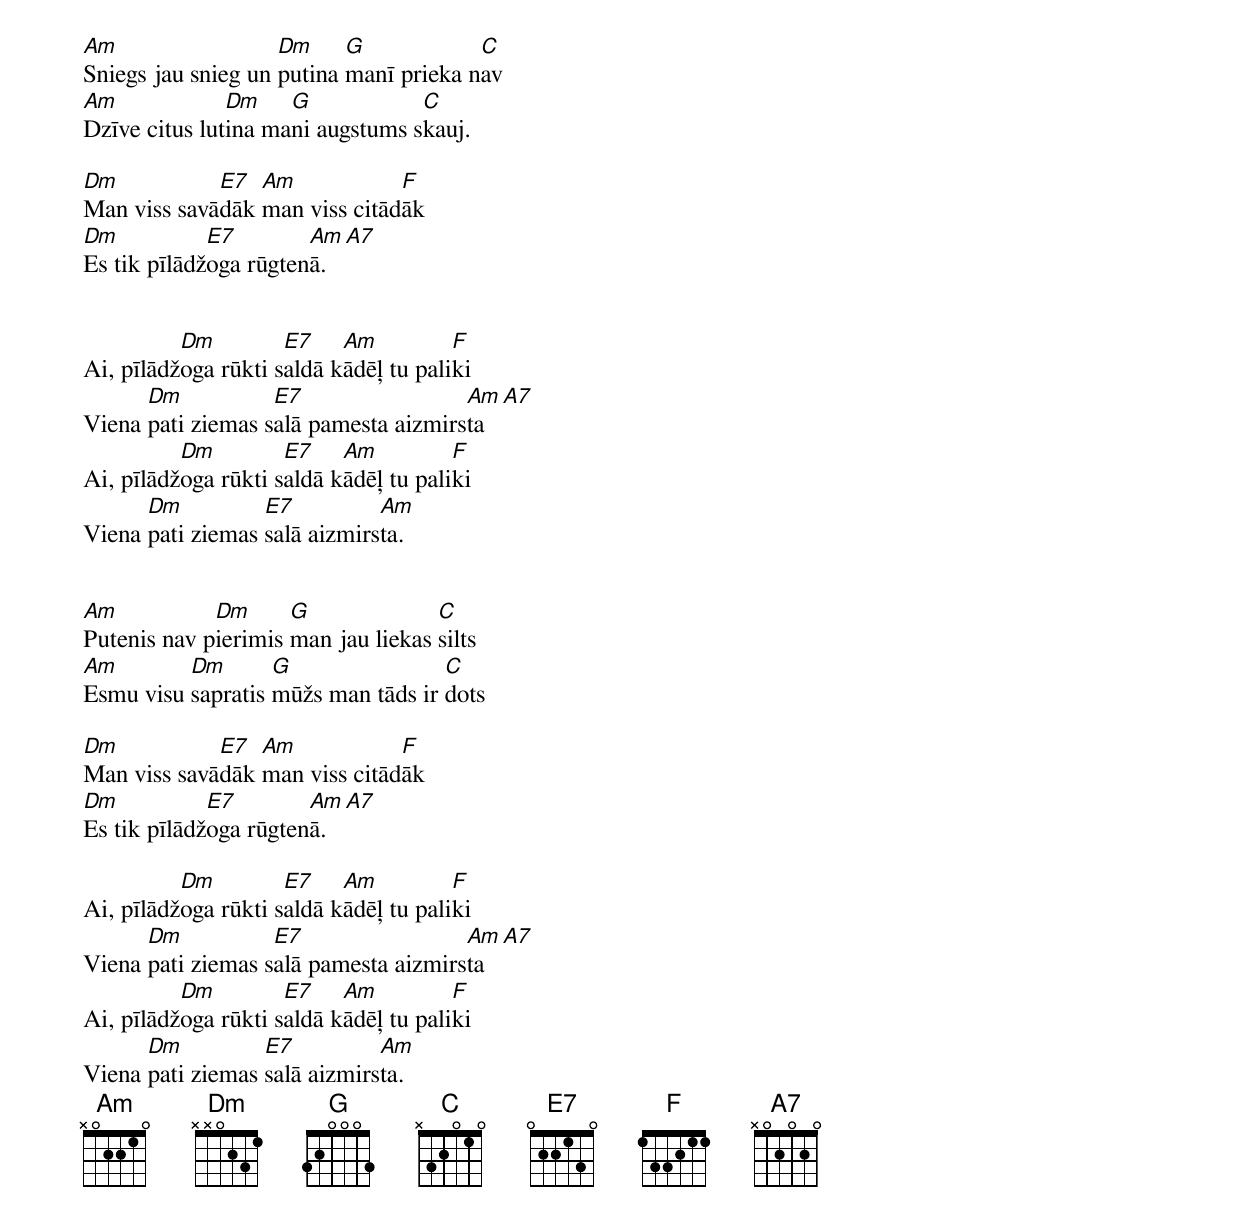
Am                  Dm     G            C
Sniegs jau snieg un putina manī prieka nav
Am             Dm    G            C
Dzīve citus lutina mani augstums skauj.

Dm           E7  Am            F
Man viss savādāk man viss citādāk
Dm           E7        Am     A7
Es tik pīlādžoga rūgtenā.


          Dm         E7    Am          F
Ai, pīlādžoga rūkti saldā kādēļ tu paliki
      Dm           E7                 Am   A7
Viena pati ziemas salā pamesta aizmirsta
          Dm         E7    Am          F
Ai, pīlādžoga rūkti saldā kādēļ tu paliki
      Dm          E7          Am
Viena pati ziemas salā aizmirsta.


Am           Dm      G              C
Putenis nav pierimis man jau liekas silts
Am        Dm       G                C
Esmu visu sapratis mūžs man tāds ir dots

Dm           E7  Am            F
Man viss savādāk man viss citādāk
Dm           E7        Am     A7
Es tik pīlādžoga rūgtenā.

          Dm         E7    Am          F
Ai, pīlādžoga rūkti saldā kādēļ tu paliki
      Dm           E7                 Am   A7
Viena pati ziemas salā pamesta aizmirsta
          Dm         E7    Am          F
Ai, pīlādžoga rūkti saldā kādēļ tu paliki
      Dm          E7          Am
Viena pati ziemas salā aizmirsta.
